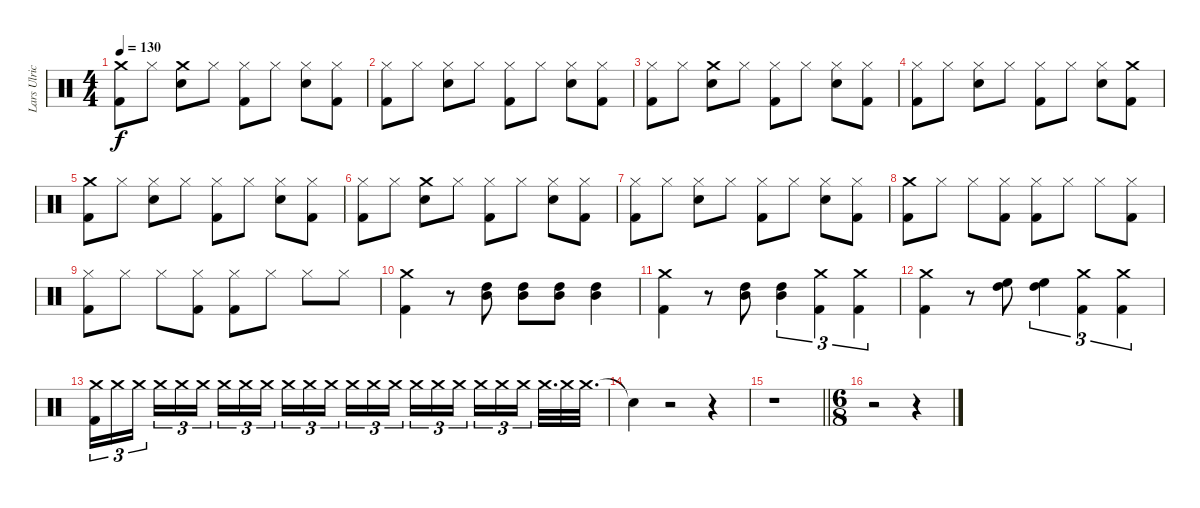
\track ("Lars Ulrich" "Lars Ulric") {instrument percussion}
\staff {score}
\articulation defaults
\ts (4 4)
\tempo 130
\clef neutral
\ks c
("Crash medium (hit)" "Kick (hit) 2").8{dy f} "Hi-Hat (closed)".8 ("Crash medium (hit)" "Snare (hit) 2").8 "Hi-Hat (closed)".8 ("Hi-Hat (closed)" "Kick (hit) 2").8 "Hi-Hat (closed)".8 ("Snare (hit) 2" "Hi-Hat (closed)").8 ("Kick (hit) 2" "Hi-Hat (closed)").8 |
("Hi-Hat (closed)" "Kick (hit) 2").8 "Hi-Hat (closed)".8 ("Snare (hit) 2" "Hi-Hat (closed)").8 "Hi-Hat (closed)".8 ("Hi-Hat (closed)" "Kick (hit) 2").8 "Hi-Hat (closed)".8 ("Snare (hit) 2" "Hi-Hat (closed)").8 ("Hi-Hat (closed)" "Kick (hit) 2").8 |
("Hi-Hat (closed)" "Kick (hit) 2").8 "Hi-Hat (closed)".8 ("Crash medium (hit)" "Snare (hit) 2").8 "Hi-Hat (closed)".8 ("Hi-Hat (closed)" "Kick (hit) 2").8 "Hi-Hat (closed)".8 ("Snare (hit) 2" "Hi-Hat (closed)").8 ("Kick (hit) 2" "Hi-Hat (closed)").8 |
("Kick (hit) 2" "Hi-Hat (closed)").8 "Hi-Hat (closed)".8 ("Snare (hit) 2" "Hi-Hat (closed)").8 "Hi-Hat (closed)".8 ("Kick (hit) 2" "Hi-Hat (closed)").8 "Hi-Hat (closed)".8 ("Snare (hit) 2" "Hi-Hat (closed)").8 ("Crash medium (hit)" "Kick (hit) 2").8 |
("Crash medium (hit)" "Kick (hit) 2").8 "Hi-Hat (closed)".8 ("Snare (hit) 2" "Hi-Hat (closed)").8 "Hi-Hat (closed)".8 ("Hi-Hat (closed)" "Kick (hit) 2").8 "Hi-Hat (closed)".8 ("Snare (hit) 2" "Hi-Hat (closed)").8 ("Kick (hit) 2" "Hi-Hat (closed)").8 |
("Hi-Hat (closed)" "Kick (hit) 2").8 "Hi-Hat (closed)".8 ("Crash medium (hit)" "Snare (hit) 2").8 "Hi-Hat (closed)".8 ("Hi-Hat (closed)" "Kick (hit) 2").8 "Hi-Hat (closed)".8 ("Snare (hit) 2" "Hi-Hat (closed)").8 ("Hi-Hat (closed)" "Kick (hit) 2").8 |
("Hi-Hat (closed)" "Kick (hit) 2").8 "Hi-Hat (closed)".8 ("Hi-Hat (closed)" "Snare (hit) 2").8 "Hi-Hat (closed)".8 ("Hi-Hat (closed)" "Kick (hit) 2").8 "Hi-Hat (closed)".8 ("Snare (hit) 2" "Hi-Hat (closed)").8 ("Kick (hit) 2" "Hi-Hat (closed)").8 |
("Kick (hit) 2" "Crash medium (hit)").8 "Hi-Hat (closed)".8 "Hi-Hat (closed)".8 ("Kick (hit) 2" "Hi-Hat (closed)").8 ("Kick (hit) 2" "Hi-Hat (closed)").8 "Hi-Hat (closed)".8 "Hi-Hat (closed)".8 ("Kick (hit) 2" "Hi-Hat (closed)").8 |
("Hi-Hat (closed)" "Kick (hit) 2").8 "Hi-Hat (closed)".8 "Hi-Hat (closed)".8 ("Kick (hit) 2" "Hi-Hat (closed)").8 ("Hi-Hat (closed)" "Kick (hit) 2").8 "Hi-Hat (closed)".8 "Hi-Hat (closed)".8 "Hi-Hat (closed)".8 |
("Kick (hit) 2" "Crash medium (hit)").4 r.8 ("High Tom (hit)" "Mid Tom (hit)").8 ("High Tom (hit)" "Mid Tom (hit)").8 ("High Tom (hit)" "Mid Tom (hit)").8 ("High Tom (hit)" "Mid Tom (hit)").4 |
("Kick (hit) 2" "Crash medium (hit)").4 r.8 ("Mid Tom (hit)" "High Tom (hit)").8 ("High Tom (hit)" "Mid Tom (hit)").4{tu (3 2)} ("Kick (hit) 2" "Crash medium (hit)").4{tu (3 2)} ("Kick (hit) 2" "Crash medium (hit)").4{tu (3 2)} |
("Crash medium (hit)" "Kick (hit) 2").4 r.8 ("High Floor Tom (hit)" "High Tom (hit)").8 ("High Tom (hit)" "High Floor Tom (hit)").4{tu (3 2)} ("Kick (hit) 2" "Crash medium (hit)").4{tu (3 2)} ("Kick (hit) 2" "Crash medium (hit)").4{tu (3 2)} |
("Kick (hit) 2" "Crash medium (hit)").16{tu (3 2)} "Crash medium (hit)".16{tu (3 2)} "Crash medium (hit)".16{tu (3 2) beam splitsecondary} "Crash medium (hit)".16{tu (3 2)} "Crash medium (hit)".16{tu (3 2)} "Crash medium (hit)".16{tu (3 2)} "Crash medium (hit)".16{tu (3 2)} "Crash medium (hit)".16{tu (3 2)} "Crash medium (hit)".16{tu (3 2) beam splitsecondary} "Crash medium (hit)".16{tu (3 2)} "Crash medium (hit)".16{tu (3 2)} "Crash medium (hit)".16{tu (3 2)} "Crash medium (hit)".16{tu (3 2)} "Crash medium (hit)".16{tu (3 2)} "Crash medium (hit)".16{tu (3 2) beam splitsecondary} "Crash medium (hit)".16{tu (3 2)} "Crash medium (hit)".16{tu (3 2)} "Crash medium (hit)".16{tu (3 2)} "Crash medium (hit)".16{tu (3 2)} "Crash medium (hit)".16{tu (3 2)} "Crash medium (hit)".16{tu (3 2) beam splitsecondary} "Crash medium (hit)".32{d} "Crash medium (hit)".32 "Crash medium (hit)".32{d} |
"Snare (hit)"{t}.4 r.2 r.4 |
\barLineRight lightlight
r.1 |
\ts (6 8)
r.2 r.4
